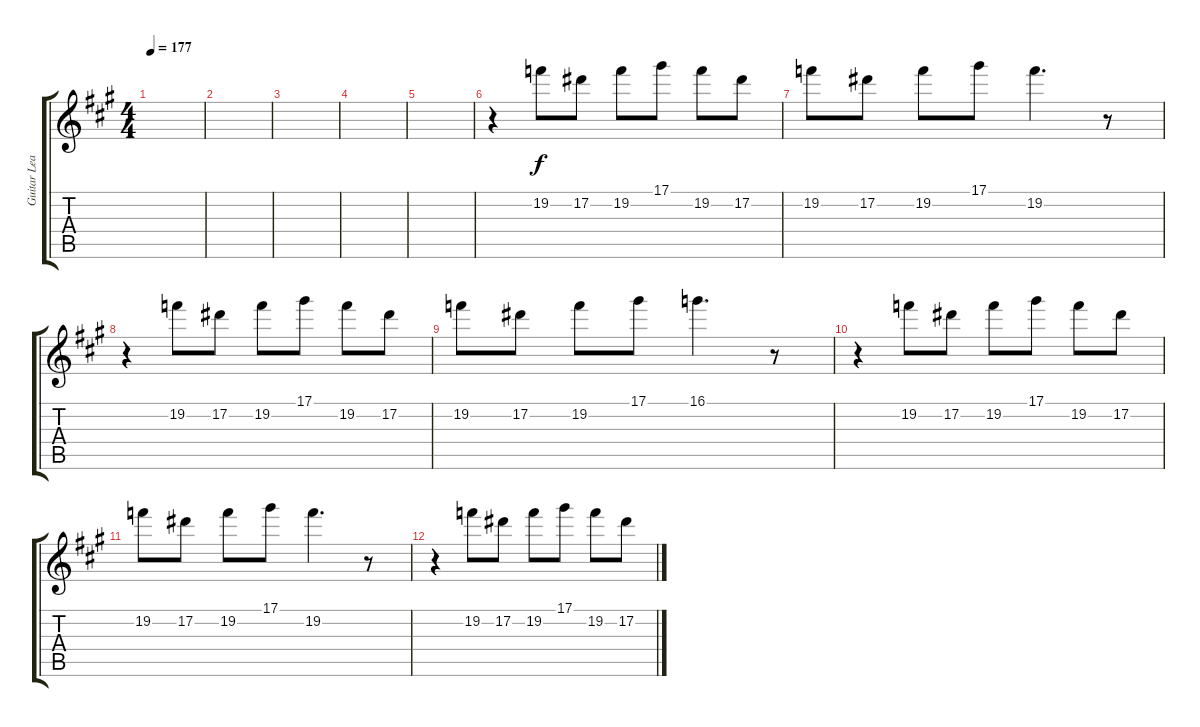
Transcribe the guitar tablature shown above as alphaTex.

\track ("Guitar Lead" "Guitar Lea") {instrument distortionguitar}
\staff {score tabs}
\tuning (Eb4 Bb3 Gb3 Db3 Ab2 Eb2) {hide}
\ts (4 4)
\tempo 177
\clef g2
\ks a
|
|
|
|
|
r.4{volume 13} 19.2.8 17.2.8 19.2.8 17.1.8 19.2.8 17.2.8 |
19.2.8 17.2.8 19.2.8 17.1.8 19.2.4{d} r.8 |
r.4 19.2.8 17.2.8 19.2.8 17.1.8 19.2.8 17.2.8 |
19.2.8 17.2.8 19.2.8 17.1.8 16.1.4{d} r.8 |
r.4 19.2.8 17.2.8 19.2.8 17.1.8 19.2.8 17.2.8 |
19.2.8 17.2.8 19.2.8 17.1.8 19.2.4{d} r.8 |
r.4 19.2.8 17.2.8 19.2.8 17.1.8 19.2.8 17.2.8
